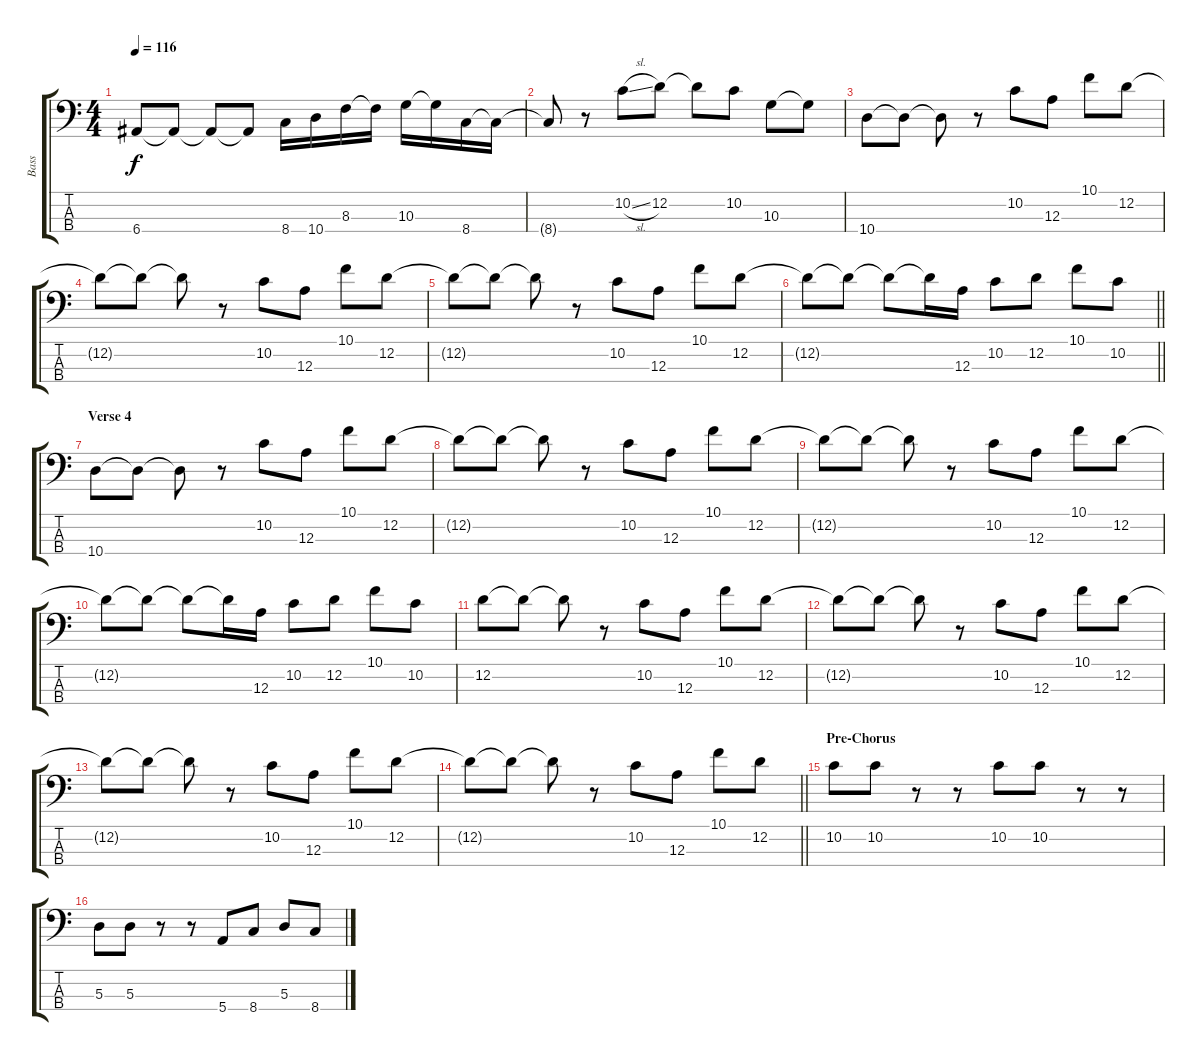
\track ("Bass" "Bass") {instrument electricbassfinger}
\staff {score tabs}
\tuning (G2 D2 A1 E1) {hide}
\ts (4 4)
\tempo 116
\clef f4
\ks c
6.4{t}.8{dy f} 6.4{t}.8 6.4{t}.8 6.4{t}.8 8.4.16 10.4.16 8.3.16 8.3{t}.16 10.3.16 10.3{t}.16 8.4.16 8.4{t}.16 |
8.4{t}.8 r.8 10.2{sl}.8 12.2.8 12.2{t}.8 10.2.8 10.3.8 10.3{t}.8 |
10.4.8 10.4{t}.8 10.4{t}.8 r.8 10.2.8 12.3.8 10.1.8 12.2.8 |
12.2{t}.8 12.2{t}.8 12.2{t}.8 r.8 10.2.8 12.3.8 10.1.8 12.2.8 |
12.2{t}.8 12.2{t}.8 12.2{t}.8 r.8 10.2.8 12.3.8 10.1.8 12.2.8 |
\barLineRight lightlight
12.2{t}.8 12.2{t}.8 12.2{t}.8 12.2{t}.16 12.3.16 10.2.8 12.2.8 10.1.8 10.2.8 |
\section ("" "Verse 4")
10.4.8 10.4{t}.8 10.4{t}.8 r.8 10.2.8 12.3.8 10.1.8 12.2.8 |
12.2{t}.8 12.2{t}.8 12.2{t}.8 r.8 10.2.8 12.3.8 10.1.8 12.2.8 |
12.2{t}.8 12.2{t}.8 12.2{t}.8 r.8 10.2.8 12.3.8 10.1.8 12.2.8 |
12.2{t}.8 12.2{t}.8 12.2{t}.8 12.2{t}.16 12.3.16 10.2.8 12.2.8 10.1.8 10.2.8 |
12.2.8 12.2{t}.8 12.2{t}.8 r.8 10.2.8 12.3.8 10.1.8 12.2.8 |
12.2{t}.8 12.2{t}.8 12.2{t}.8 r.8 10.2.8 12.3.8 10.1.8 12.2.8 |
12.2{t}.8 12.2{t}.8 12.2{t}.8 r.8 10.2.8 12.3.8 10.1.8 12.2.8 |
\barLineRight lightlight
12.2{t}.8 12.2{t}.8 12.2{t}.8 r.8 10.2.8 12.3.8 10.1.8 12.2.8 |
\section ("" "Pre-Chorus")
10.2.8 10.2.8 r.8 r.8 10.2.8 10.2.8 r.8 r.8 |
5.3.8 5.3.8 r.8 r.8 5.4.8 8.4.8 5.3.8 8.4.8
